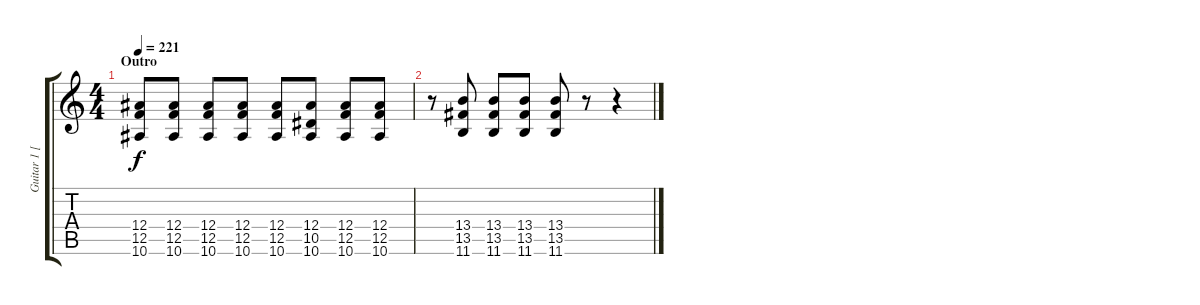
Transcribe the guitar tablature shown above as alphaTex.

\track ("Guitar 1 [Josh Homme]" "Guitar 1 [") {instrument distortionguitar}
\staff {score tabs}
\tuning (C4 G3 Eb3 Bb2 F2 C2) {hide}
\ts (4 4)
\section ("" "Outro")
\tempo 221
\clef g2
\ks c
(12.4 12.5 10.6).8{dy f} (12.4 12.5 10.6).8 (12.4 12.5 10.6).8 (12.4 12.5 10.6).8 (12.4 12.5 10.6).8 (12.4 10.5 10.6).8 (12.4 12.5 10.6).8 (12.4 12.5 10.6).8 |
r.8 (13.4 13.5 11.6).8 (13.4 13.5 11.6).8 (13.4 13.5 11.6).8 (13.4 13.5 11.6).8 r.8 r.4
